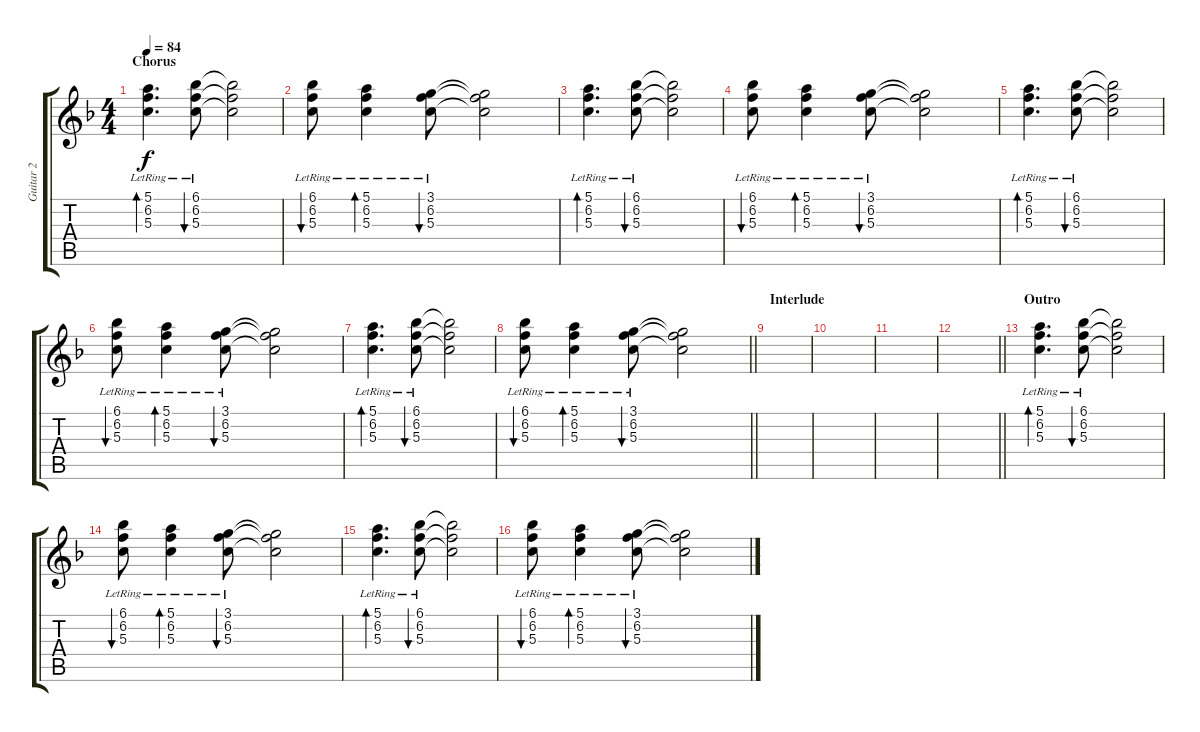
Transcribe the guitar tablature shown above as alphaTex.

\track ("Guitar 2" "Guitar 2") {mute instrument acousticguitarnylon}
\staff {score tabs}
\tuning (E4 B3 G3 D3 A2 E2) {hide}
\ts (4 4)
\section ("" "Chorus")
\tempo 84
\clef g2
\ks f
(5.1{lr} 6.2{lr} 5.3{lr}).4{d bd 120 dy f volume 13} (6.1{lr} 6.2{lr} 5.3{lr}).8{bu 120} (6.1{t} 6.2{t} 5.3{t}).2 |
(6.1{lr} 6.2{lr} 5.3{lr}).8{bu 120} (5.1{lr} 6.2{lr} 5.3{lr}).4{bd 120} (3.1{lr} 6.2{lr} 5.3{lr}).8{bu 60} (3.1{t} 6.2{t} 5.3{t}).2 |
(5.1{lr} 6.2{lr} 5.3{lr}).4{d bd 120} (6.1{lr} 6.2{lr} 5.3{lr}).8{bu 120} (6.1{t} 6.2{t} 5.3{t}).2 |
(6.1{lr} 6.2{lr} 5.3{lr}).8{bu 120} (5.1{lr} 6.2{lr} 5.3{lr}).4{bd 120} (3.1{lr} 6.2{lr} 5.3{lr}).8{bu 60} (3.1{t} 6.2{t} 5.3{t}).2 |
(5.1{lr} 6.2{lr} 5.3{lr}).4{d bd 120} (6.1{lr} 6.2{lr} 5.3{lr}).8{bu 120} (6.1{t} 6.2{t} 5.3{t}).2 |
(6.1{lr} 6.2{lr} 5.3{lr}).8{bu 120} (5.1{lr} 6.2{lr} 5.3{lr}).4{bd 120} (3.1{lr} 6.2{lr} 5.3{lr}).8{bu 60} (3.1{t} 6.2{t} 5.3{t}).2 |
(5.1{lr} 6.2{lr} 5.3{lr}).4{d bd 120} (6.1{lr} 6.2{lr} 5.3{lr}).8{bu 120} (6.1{t} 6.2{t} 5.3{t}).2 |
\barLineRight lightlight
(6.1{lr} 6.2{lr} 5.3{lr}).8{bu 120} (5.1{lr} 6.2{lr} 5.3{lr}).4{bd 120} (3.1{lr} 6.2{lr} 5.3{lr}).8{bu 60} (3.1{t} 6.2{t} 5.3{t}).2 |
\section ("" "Interlude")
|
|
|
\barLineRight lightlight
|
\section ("" "Outro")
(5.1{lr} 6.2{lr} 5.3{lr}).4{d bd 120} (6.1{lr} 6.2{lr} 5.3{lr}).8{bu 120} (6.1{t} 6.2{t} 5.3{t}).2 |
(6.1{lr} 6.2{lr} 5.3{lr}).8{bu 120} (5.1{lr} 6.2{lr} 5.3{lr}).4{bd 120} (3.1{lr} 6.2{lr} 5.3{lr}).8{bu 60} (3.1{t} 6.2{t} 5.3{t}).2 |
(5.1{lr} 6.2{lr} 5.3{lr}).4{d bd 120} (6.1{lr} 6.2{lr} 5.3{lr}).8{bu 120} (6.1{t} 6.2{t} 5.3{t}).2 |
(6.1{lr} 6.2{lr} 5.3{lr}).8{bu 120} (5.1{lr} 6.2{lr} 5.3{lr}).4{bd 120} (3.1{lr} 6.2{lr} 5.3{lr}).8{bu 60} (3.1{t} 6.2{t} 5.3{t}).2
